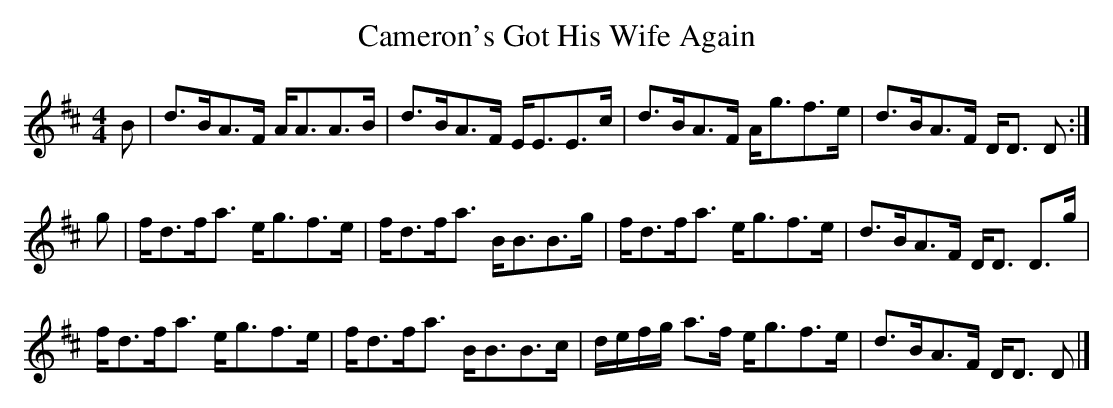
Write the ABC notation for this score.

X:1
T:Cameron's Got His Wife Again
L:1/8
M:4/4
K:D
B | d>BA>F A<AA>B | d>BA>F E<EE>c | d>BA>F A<gf>e | d>BA>F D<D D  :|
g | f<df<a e<gf>e | f<df<a B<BB>g | f<df<a e<gf>e | d>BA>F D<D D>g |
f<df<a e<gf>e | f<df<a B<BB>c | d/e/f/g/ a>f e<gf>e | d>BA>F D<D D |]
